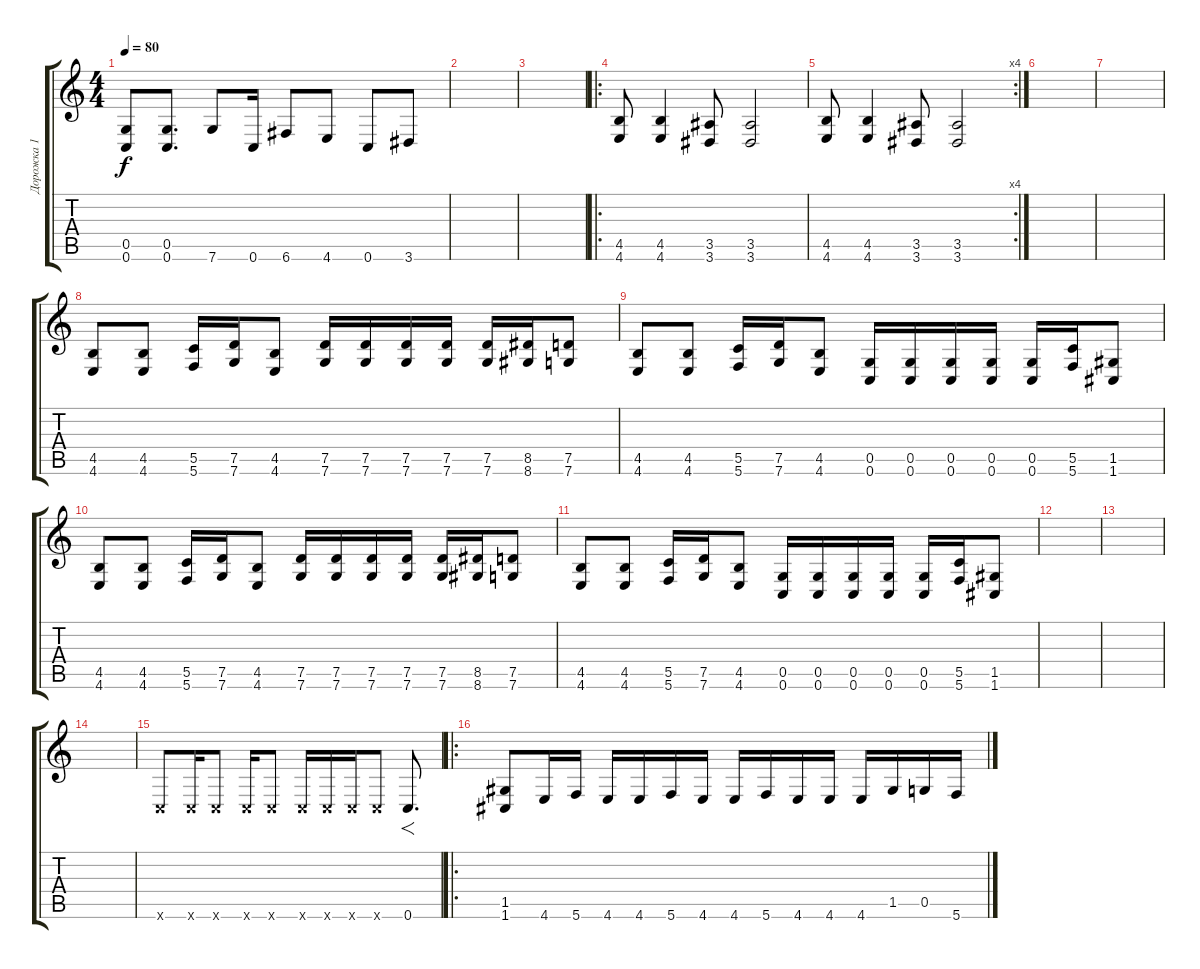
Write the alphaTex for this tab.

\track ("Дорожка 1" "Дорожка 1") {instrument distortionguitar}
\staff {score tabs}
\tuning (D4 A3 F3 C3 G2 C2) {hide}
\ts (4 4)
\tempo 80
\clef g2
\ks c
(0.5 0.6).8{dy f} (0.5 0.6).8{d} 7.6.8 0.6.16 6.6.8 4.6.8 0.6.8 3.6.8 |
|
|
\ro
(4.5 4.6).8 (4.5 4.6).4 (3.5 3.6).8 (3.5 3.6).2 |
\rc 4
(4.5 4.6).8 (4.5 4.6).4 (3.5 3.6).8 (3.5 3.6).2 |
|
|
(4.5 4.6).8 (4.5 4.6).8 (5.5 5.6).16 (7.5 7.6).16 (4.5 4.6).8 (7.5 7.6).16 (7.5 7.6).16 (7.5 7.6).16 (7.5 7.6).16 (7.5 7.6).16 (8.5 8.6).16 (7.5 7.6).8 |
(4.5 4.6).8 (4.5 4.6).8 (5.5 5.6).16 (7.5 7.6).16 (4.5 4.6).8 (0.5 0.6).16 (0.5 0.6).16 (0.5 0.6).16 (0.5 0.6).16 (0.5 0.6).16 (5.5 5.6).16 (1.5 1.6).8 |
(4.5 4.6).8 (4.5 4.6).8 (5.5 5.6).16 (7.5 7.6).16 (4.5 4.6).8 (7.5 7.6).16 (7.5 7.6).16 (7.5 7.6).16 (7.5 7.6).16 (7.5 7.6).16 (8.5 8.6).16 (7.5 7.6).8 |
(4.5 4.6).8 (4.5 4.6).8 (5.5 5.6).16 (7.5 7.6).16 (4.5 4.6).8 (0.5 0.6).16 (0.5 0.6).16 (0.5 0.6).16 (0.5 0.6).16 (0.5 0.6).16 (5.5 5.6).16 (1.5 1.6).8 |
|
|
|
0.6{x}.8 0.6{x}.16 0.6{x}.8 0.6{x}.16 0.6{x}.8 0.6{x}.16 0.6{x}.16 0.6{x}.16 0.6{x}.8 0.6.8{f d} |
\ro
(1.5 1.6).8 4.6.16 5.6.16 4.6.16 4.6.16 5.6.16 4.6.16 4.6.16 5.6.16 4.6.16 4.6.16 4.6.16 1.5.16 0.5.16 5.6.16
